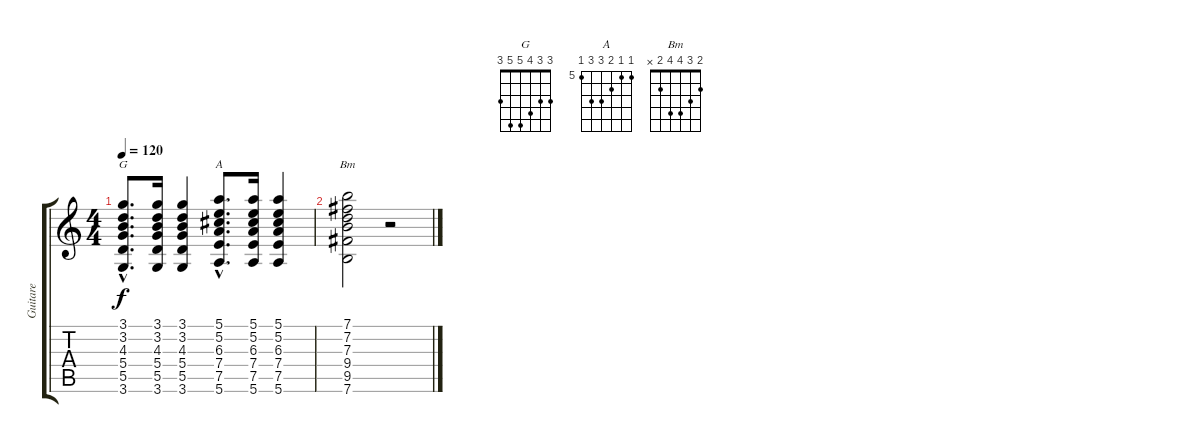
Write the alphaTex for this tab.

\track ("Guitare" "Guitare") {instrument acousticguitarnylon}
\staff {score tabs}
\tuning (E4 B3 G3 D3 A2 E2) {hide}
\chord ("G" 3 3 4 5 5 3)
\chord ("A" 5 5 6 7 7 5) {firstfret 5}
\chord ("Bm" 2 3 4 4 2 x)
\ts (4 4)
\tempo 120
\clef g2
\ks c
(3.1{hac} 3.2{hac} 4.3{hac} 5.4{hac} 5.5{hac} 3.6{hac}).8{d ch "G" dy f} (3.1 3.2 4.3 5.4 5.5 3.6).16 (3.1 3.2 4.3 5.4 5.5 3.6).4 (5.1{hac} 5.2{hac} 6.3{hac} 7.4{hac} 7.5{hac} 5.6{hac}).8{d ch "A"} (5.1 5.2 6.3 7.4 7.5 5.6).16 (5.1 5.2 6.3 7.4 7.5 5.6).4 |
(7.1 7.2 7.3 9.4 9.5 7.6).2{ch "Bm"} r.2
